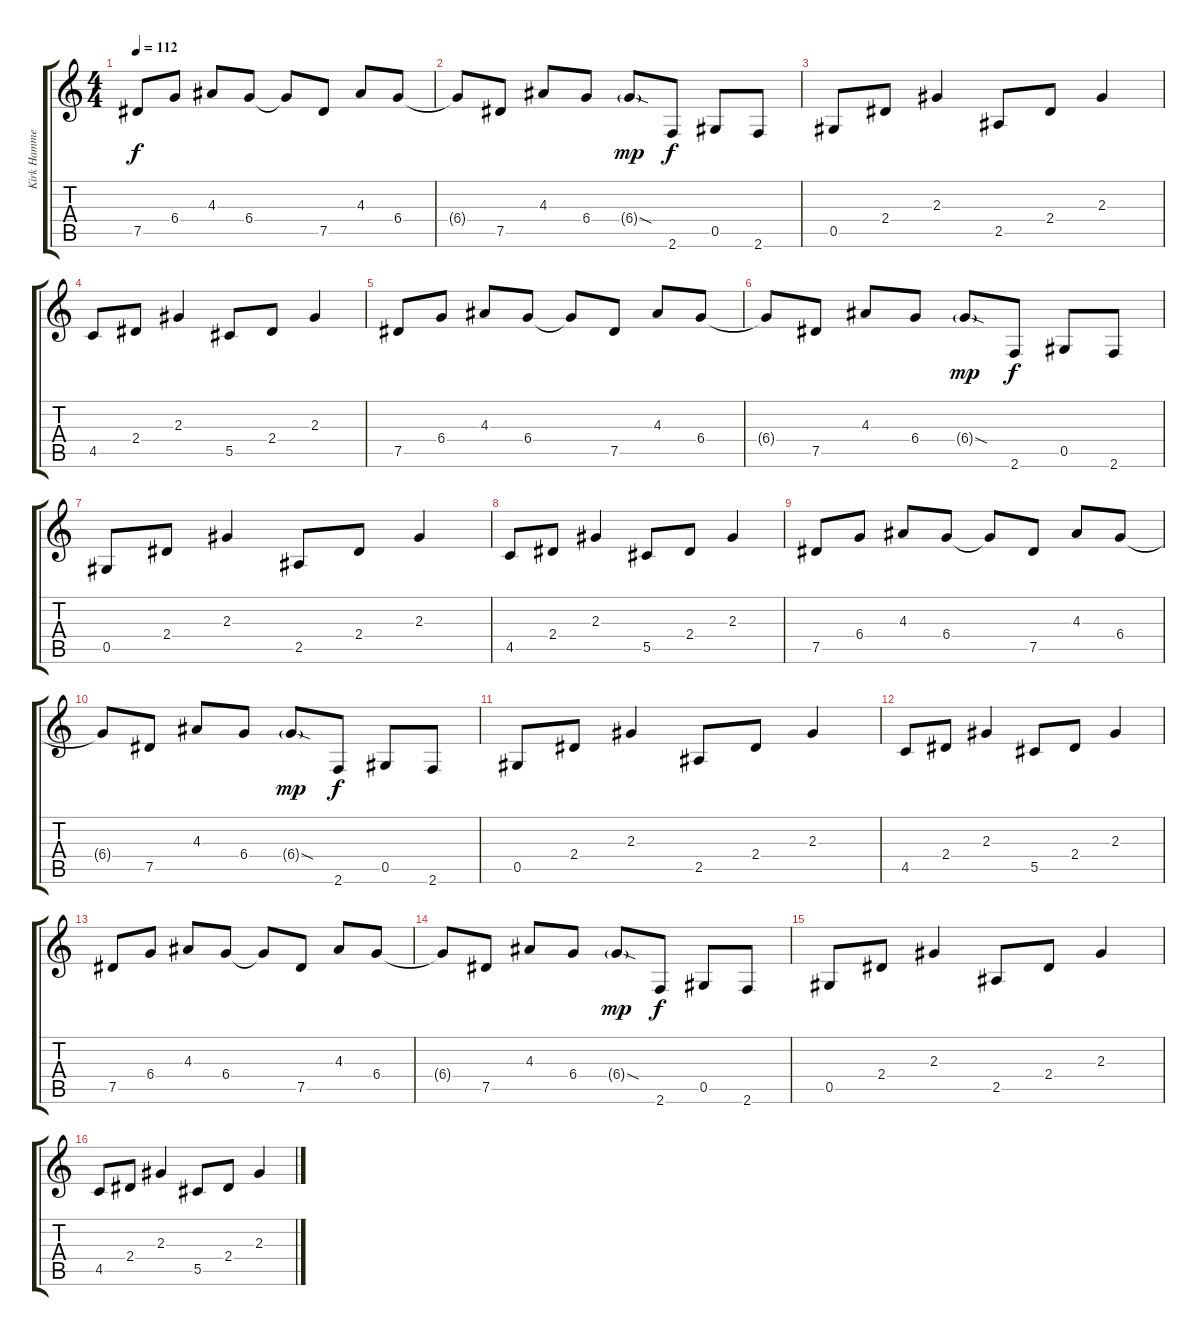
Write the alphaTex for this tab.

\track ("Kirk Hammett (Guitar)" "Kirk Hamme") {instrument electricguitarclean}
\staff {score tabs}
\tuning (Eb4 Bb3 Gb3 Db3 Ab2 Eb2) {hide}
\ts (4 4)
\tempo 112
\clef g2
\ks c
7.5.8{dy f} 6.4.8 4.3.8 6.4.8 6.4{t}.8 7.5.8 4.3.8 6.4.8 |
6.4{t}.8 7.5.8 4.3.8 6.4.8 6.4{sod g}.8{dy mp} 2.6.8{dy f} 0.5.8 2.6.8 |
0.5.8 2.4.8 2.3.4 2.5.8 2.4.8 2.3.4 |
4.5.8 2.4.8 2.3.4 5.5.8 2.4.8 2.3.4 |
7.5.8 6.4.8 4.3.8 6.4.8 6.4{t}.8 7.5.8 4.3.8 6.4.8 |
6.4{t}.8 7.5.8 4.3.8 6.4.8 6.4{sod g}.8{dy mp} 2.6.8{dy f} 0.5.8 2.6.8 |
0.5.8 2.4.8 2.3.4 2.5.8 2.4.8 2.3.4 |
4.5.8 2.4.8 2.3.4 5.5.8 2.4.8 2.3.4 |
7.5.8 6.4.8 4.3.8 6.4.8 6.4{t}.8 7.5.8 4.3.8 6.4.8 |
6.4{t}.8 7.5.8 4.3.8 6.4.8 6.4{sod g}.8{dy mp} 2.6.8{dy f} 0.5.8 2.6.8 |
0.5.8 2.4.8 2.3.4 2.5.8 2.4.8 2.3.4 |
4.5.8 2.4.8 2.3.4 5.5.8 2.4.8 2.3.4 |
7.5.8 6.4.8 4.3.8 6.4.8 6.4{t}.8 7.5.8 4.3.8 6.4.8 |
6.4{t}.8 7.5.8 4.3.8 6.4.8 6.4{sod g}.8{dy mp} 2.6.8{dy f} 0.5.8 2.6.8 |
0.5.8 2.4.8 2.3.4 2.5.8 2.4.8 2.3.4 |
4.5.8 2.4.8 2.3.4 5.5.8 2.4.8 2.3.4
